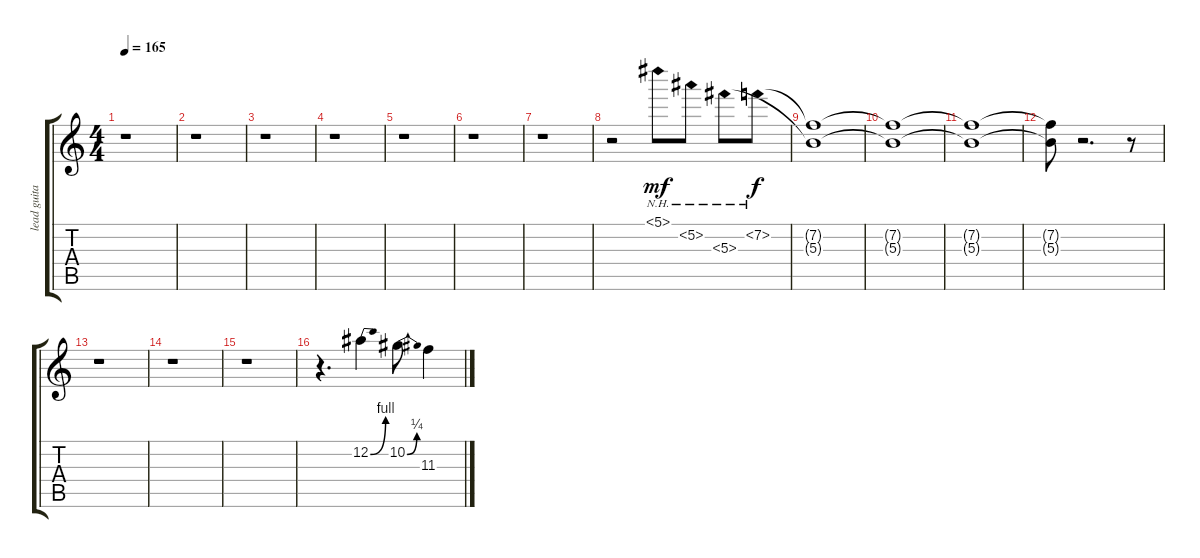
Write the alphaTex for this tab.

\track ("lead guitar " "lead guita") {instrument overdrivenguitar}
\staff {score tabs}
\tuning (Eb4 Bb3 Gb3 Db3 Ab2 Eb2) {hide}
\ts (4 4)
\tempo 165
\clef g2
\ks c
r.1{dy f} |
r.1 |
r.1 |
r.1 |
r.1 |
r.1 |
r.1 |
r.2 5.1{nh}.8{dy mf} 5.2{nh}.8 5.3{nh}.8 7.2{nh}.8{dy f} |
(7.2{t} 5.3{t}).1 |
(7.2{t} 5.3{t}).1 |
(7.2{t} 5.3{t}).1 |
(7.2{t} 5.3{t}).8 r.2{d} r.8 |
r.1 |
r.1 |
r.1 |
r.4{d} 12.2{be (bend 0 0 60 4)}.4 10.2{be (bend 0 0 60 1)}.8 11.3.4
